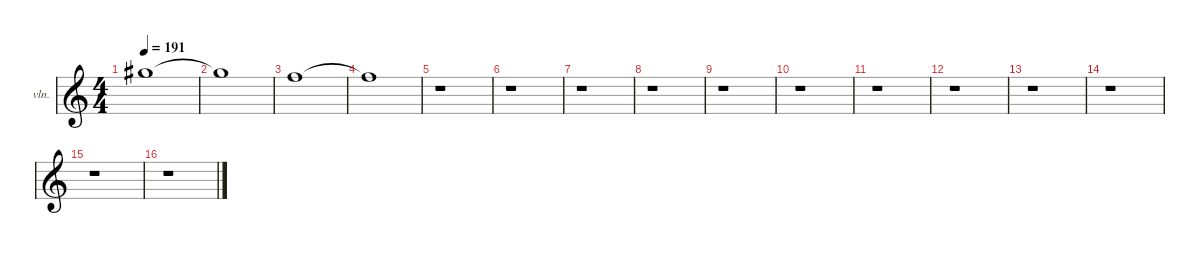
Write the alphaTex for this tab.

\defaultSystemsLayout 4
\hideDynamics
\bracketExtendMode nobrackets
\firstSystemTrackNameOrientation horizontal
\otherSystemsTrackNameOrientation horizontal
\track ("Nanotron" "vln.") {instrument stringensemble1}
\staff {score}
\tuning (E4 B3 G3 D3 A2 E2 B1)
\ts (4 4)
\tempo 191
\clef g2
\ks c
16.1{t acc #}.1{dy f beam Down} |
16.1{t acc #}.1{beam Down} |
13.1.1{beam Down} |
13.1{t}.1{beam Down} |
r.1{beam Down} |
r.1{beam Down} |
r.1{beam Down} |
r.1{beam Down} |
r.1{beam Down} |
r.1{beam Down} |
r.1{beam Down} |
r.1{beam Down} |
r.1{beam Down} |
r.1{beam Down} |
r.1{beam Down} |
r.1{beam Down}
